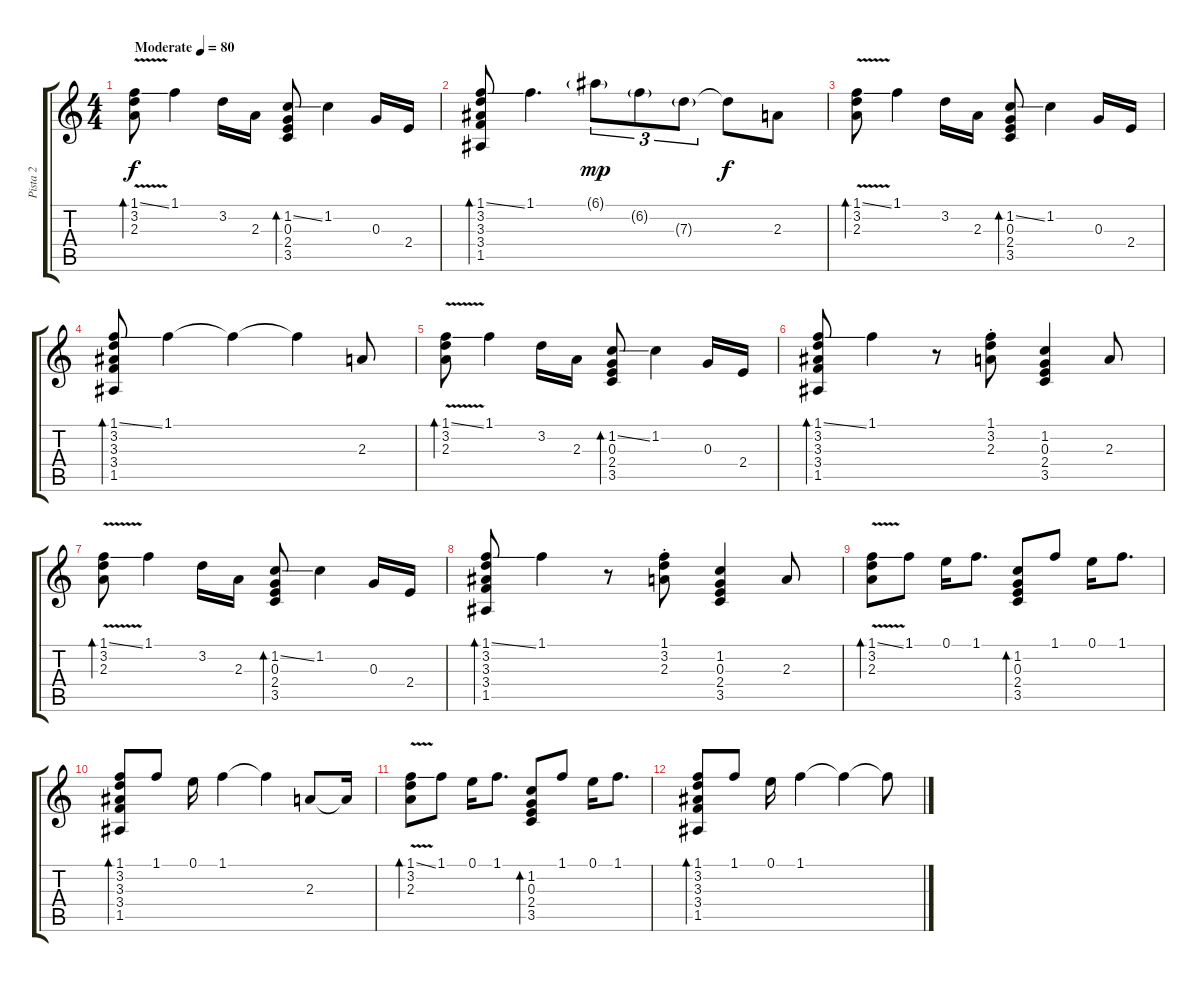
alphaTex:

\track ("Pista 2" "Pista 2") {instrument electricguitarjazz}
\staff {score tabs}
\tuning (E4 B3 G3 D3 A2 E2) {hide}
\ts (4 4)
\tempo (80 "Moderate")
\clef g2
\ks c
(1.1{v ss} 3.2 2.3).8{bd 120 dy f instrument electricguitarjazz} 1.1.4 3.2.16 2.3.16 (1.2{ss} 0.3 2.4 3.5).8{bd 120} 1.2.4 0.3.16 2.4.16 |
(1.1{ss} 3.2 3.3 3.4 1.5).8{bd 120} 1.1.4{d} 6.1{g}.8{tu (3 2) dy mp} 6.2{g}.8{tu (3 2)} 7.3{g}.8{tu (3 2)} 7.3{t}.8{dy f} 2.3.8 |
(1.1{v ss} 3.2 2.3).8{bd 120} 1.1.4 3.2.16 2.3.16 (1.2{ss} 0.3 2.4 3.5).8{bd 120} 1.2.4 0.3.16 2.4.16 |
(1.1{ss} 3.2 3.3 3.4 1.5).8{bd 120} 1.1.4 1.1{t}.4 1.1{t}.4 2.3.8 |
(1.1{v ss} 3.2 2.3).8{bd 120} 1.1.4 3.2.16 2.3.16 (1.2{ss} 0.3 2.4 3.5).8{bd 120} 1.2.4 0.3.16 2.4.16 |
(1.1{ss} 3.2 3.3 3.4 1.5).8{bd 120} 1.1.4 r.8 (1.1{st} 3.2{st} 2.3{st}).8 (1.2 0.3 2.4 3.5).4 2.3.8 |
(1.1{v ss} 3.2 2.3).8{bd 120} 1.1.4 3.2.16 2.3.16 (1.2{ss} 0.3 2.4 3.5).8{bd 120} 1.2.4 0.3.16 2.4.16 |
(1.1{ss} 3.2 3.3 3.4 1.5).8{bd 120} 1.1.4 r.8 (1.1{st} 3.2{st} 2.3{st}).8 (1.2 0.3 2.4 3.5).4 2.3.8 |
(1.1{v ss} 3.2 2.3).8{bd 120} 1.1.8 0.1.16 1.1.8{d} (1.2 0.3 2.4 3.5).8{bd 120} 1.1.8 0.1.16 1.1.8{d} |
(1.1 3.2 3.3 3.4 1.5).8{bd 120} 1.1.8 0.1.16 1.1.4 1.1{t}.4 2.3.8 2.3{t}.16 |
(1.1{v ss} 3.2 2.3).8{bd 120} 1.1.8 0.1.16 1.1.8{d} (1.2 0.3 2.4 3.5).8{bd 120} 1.1.8 0.1.16 1.1.8{d} |
(1.1 3.2 3.3 3.4 1.5).8{bd 120} 1.1.8 0.1.16 1.1.4 1.1{t}.4 1.1{t}.8
